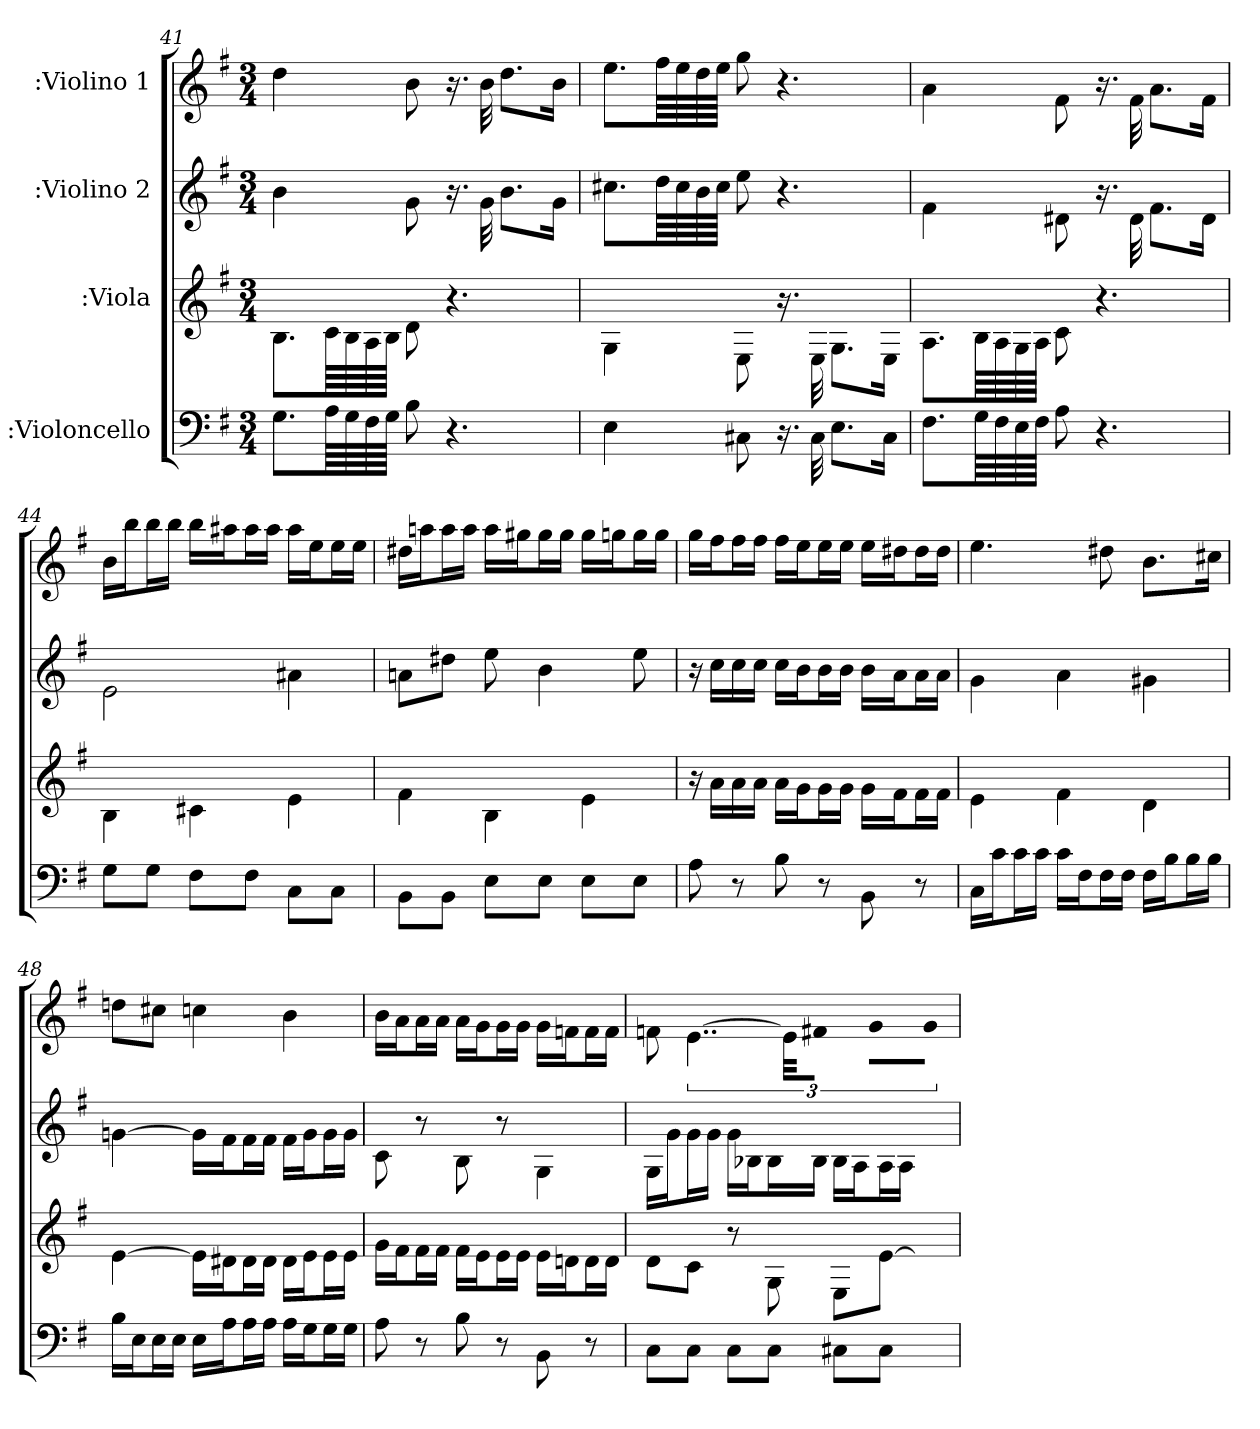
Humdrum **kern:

**kern	**kern	**kern	**kern
*part4	*part3	*part2	*part1
*staff4	*staff3	*staff2	*staff1
*I":Violoncello	*I":Viola	*I":Violino 2	*I":Violino 1
*k[f#]	*k[f#]	*k[f#]	*k[f#]
*G:	*G:	*G:	*G:
*M3/4	*M3/4	*M3/4	*M3/4
=41	=41	=41	=41
8.G\L	8.B\L	4b\	4dd\
64A\LLL	64c\LLL	.	.
64G\	64B\	.	.
64F#\	64A\	.	.
64G\JJJJ	64B\JJJJ	.	.
8B\	8d\	8g\	8b\
4.r	4.r	16.r	16.r
.	.	32g\	32b\
.	.	8.b\L	8.dd\L
.	.	16g\Jk	16b\Jk
=42	=42	=42	=42
4E\	4G\	8.cc#X\L	8.ee\L
.	.	64dd\LLL	64ff#\LLL
.	.	64cc#\	64ee\
.	.	64b\	64dd\
.	.	64cc#\JJJJ	64ee\JJJJ
8C#X\	8E\	8ee\	8gg\
16.r	16.r	4.r	4.r
32C#\	32E\	.	.
8.E\L	8.G\L	.	.
16C#\Jk	16E\Jk	.	.
=43	=43	=43	=43
8.F#\L	8.A\L	4f#\	4a\
64G\LLL	64B\LLL	.	.
64F#\	64A\	.	.
64E\	64G\	.	.
64F#\JJJJ	64A\JJJJ	.	.
8A\	8c\	8d#X\	8f#\
4.r	4.r	16.r	16.r
.	.	32d#\	32f#\
.	.	8.f#\L	8.a\L
.	.	16d#\Jk	16f#\Jk
=44	=44	=44	=44
8G\L	4B\	2e\	16b\LL
.	.	.	16bb\J
8G\J	.	.	16bb\L
.	.	.	16bb\JJ
8F#\L	4c#X\	.	16bb\LL
.	.	.	16aa#X\J
8F#\J	.	.	16aa#\L
.	.	.	16aa#\JJ
8C\L	4e\	4a#X\	16aa#\LL
.	.	.	16ee\J
8C\J	.	.	16ee\L
.	.	.	16ee\JJ
=45	=45	=45	=45
8BB\L	4f#\	8an\L	16dd#X\LL
.	.	.	16aan\J
8BB\J	.	8dd#X\J	16aa\L
.	.	.	16aa\JJ
8E\L	4B\	8ee\	16aa\LL
.	.	.	16gg#X\J
8E\J	.	4b\	16gg#\L
.	.	.	16gg#\JJ
8E\L	4e\	.	16gg#\LL
.	.	.	16ggn\J
8E\J	.	8ee\	16gg\L
.	.	.	16gg\JJ
=46	=46	=46	=46
8A\	16r	16r	16gg\LL
.	16a\LL	16cc\LL	16ff#\J
8r	16a\	16cc\	16ff#\L
.	16a\JJ	16cc\JJ	16ff#\JJ
8B\	16a\LL	16cc\LL	16ff#\LL
.	16g\J	16b\J	16ee\J
8r	16g\L	16b\L	16ee\L
.	16g\JJ	16b\JJ	16ee\JJ
8BB\	16g\LL	16b\LL	16ee\LL
.	16f#\J	16a\J	16dd#X\J
8r	16f#\L	16a\L	16dd#\L
.	16f#\JJ	16a\JJ	16dd#\JJ
=47	=47	=47	=47
16C\LL	4e\	4g\	4.ee\
16c\J	.	.	.
16c\L	.	.	.
16c\JJ	.	.	.
16c\LL	4f#\	4a\	.
16F#\J	.	.	.
16F#\L	.	.	8dd#X\
16F#\JJ	.	.	.
16F#\LL	4d\	4g#X\	8.b\L
16B\J	.	.	.
16B\L	.	.	.
16B\JJ	.	.	16cc#X\Jk
=48	=48	=48	=48
16B\LL	[4e\	[4gn\	8ddn\L
16E\J	.	.	.
16E\L	.	.	8cc#X\J
16E\JJ	.	.	.
16E\LL	16e\LL]	16g\LL]	4ccn\
16A\J	16d#X\J	16f#\J	.
16A\L	16d#\L	16f#\L	.
16A\JJ	16d#\JJ	16f#\JJ	.
16A\LL	16d#\LL	16f#\LL	4b\
16G\J	16e\J	16g\J	.
16G\L	16e\L	16g\L	.
16G\JJ	16e\JJ	16g\JJ	.
=49	=49	=49	=49
8A\	16g\LL	8c\	16b\LL
.	16f#\J	.	16a\J
8r	16f#\L	8r	16a\L
.	16f#\JJ	.	16a\JJ
8B\	16f#\LL	8B\	16a\LL
.	16e\J	.	16g\J
8r	16e\L	8r	16g\L
.	16e\JJ	.	16g\JJ
8BB\	16e\LL	4G\	16g\LL
.	16dn\J	.	16fn\J
8r	16d\L	.	16f\L
.	16d\JJ	.	16f\JJ
=50	=50	=50	=50
8C\L	8d\L	16G\LL	8fn\
.	.	16g\J	.
8C\J	8c\J	16g\L	[6..e\
.	.	16g\JJ	.
8C\L	8r	16g\LL	.
.	.	16B-X\J	.
8C\J	8G\	16B-\L	.
.	.	.	48e\KLL]
.	.	16B-\JJ	16f#X\JJ
8C#X\L	8E\L	16B-\LL	8g\L
.	.	16A\J	.
8C#\J	[8e\J	16A\L	8g\J
.	.	16A\JJ	.
=	=	=	=
*-	*-	*-	*-
